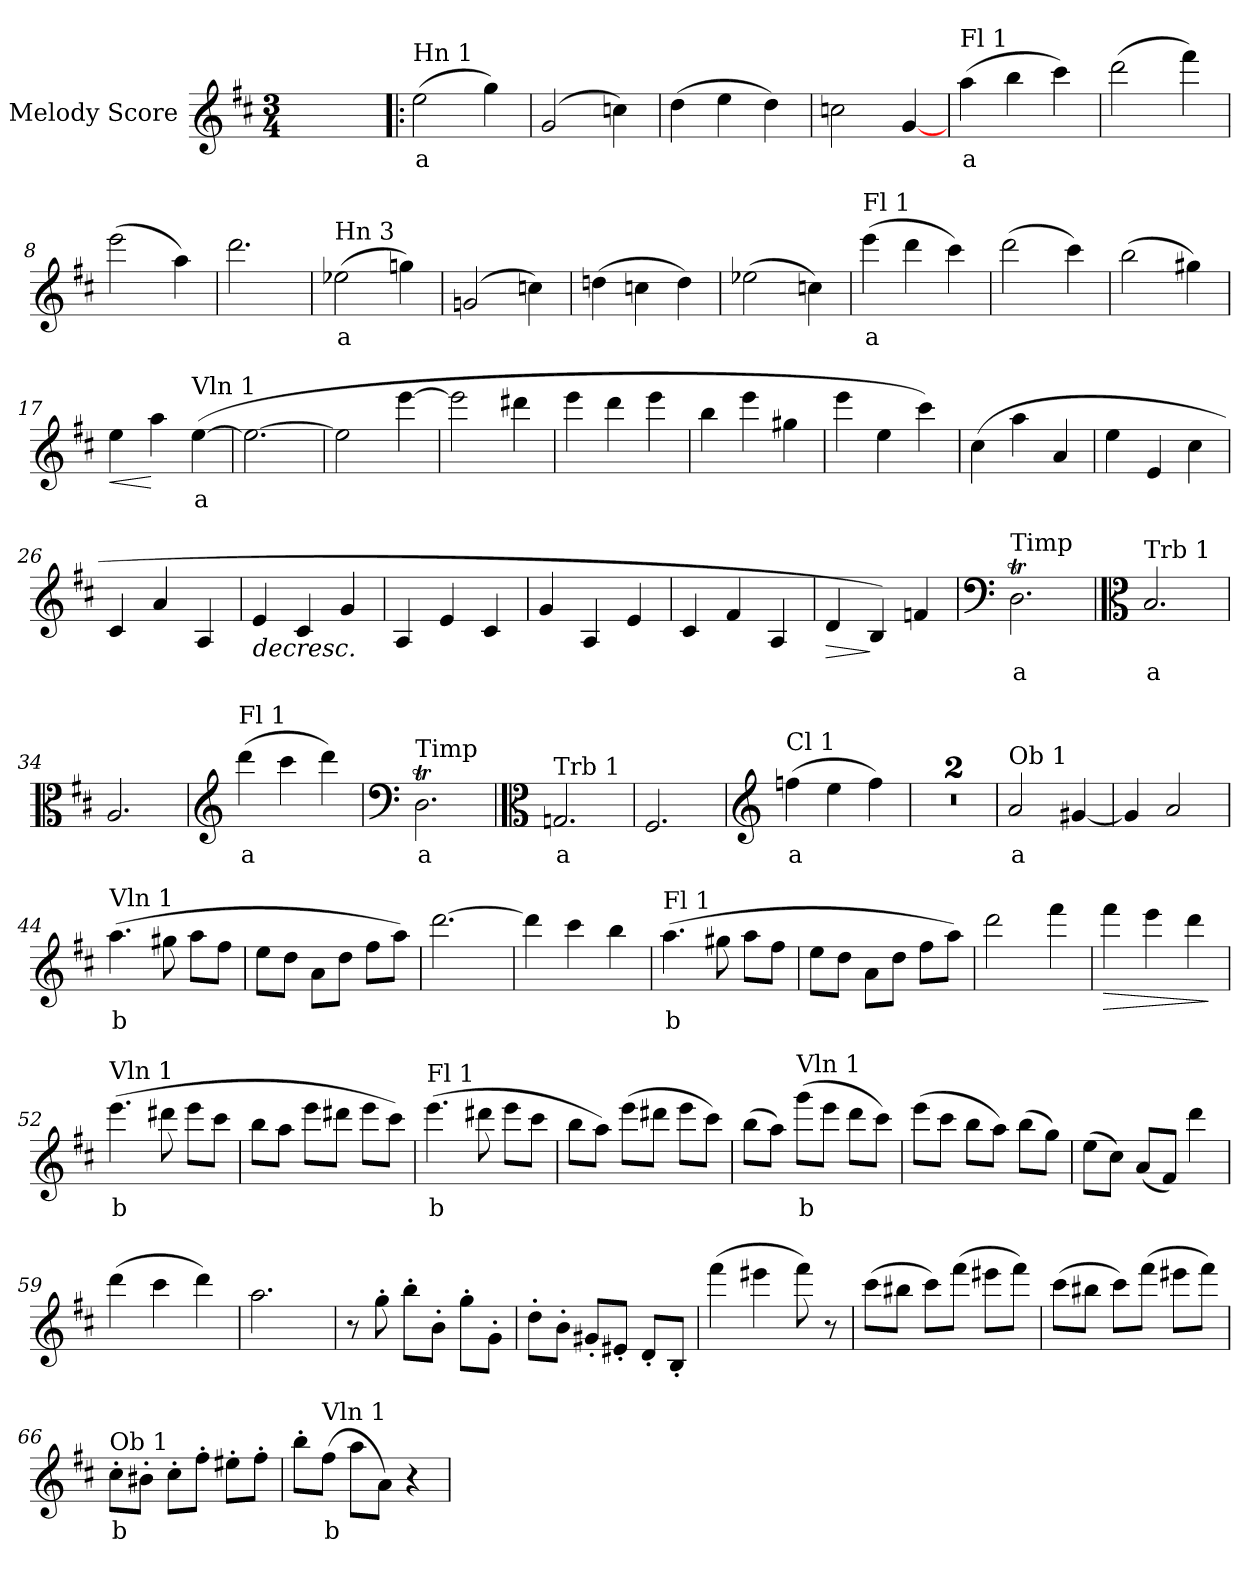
**kern	**text	**dynam
*part1	*part1	*part1
*staff1	*staff1	*staff1
*I"Melody Score	*	*
*k[f#c#]	*	*
*M3/4	*	*
=1	=1	=1
2.ryy	.	.
=2!|:	=2!|:	=2!|:
!LO:TX:a:t=Hn 1	!	!
!	!LO:LY:b:color=#FF0000	!
(2ee\	a	.
4gg\)	.	.
=3	=3	=3
(2g/	.	.
4ccn\)	.	.
=4	=4	=4
(4dd\	.	.
4ee\	.	.
4dd\)	.	.
=5	=5	=5
2ccn\	.	.
[4g/	.	.
=6	=6	=6
!LO:TX:a:t=Fl 1	!	!
!	!LO:LY:b:color=#FF0000	!
(4aa\	a	.
4bb\	.	.
4ccc#\)	.	.
=7	=7	=7
(2ddd\	.	.
4fff#\)	.	.
=8	=8	=8
(2eee\	.	.
4aa\)	.	.
=9	=9	=9
2.ddd\	.	.
=10	=10	=10
!LO:TX:a:t=Hn 3	!	!
!	!LO:LY:b:color=#FF0000	!
(2ee-X\	a	.
4ggn\)	.	.
=11	=11	=11
(2gn/	.	.
4ccn\)	.	.
=12	=12	=12
(4ddn\	.	.
4ccn\	.	.
4dd\)	.	.
=13	=13	=13
(2ee-X\	.	.
4ccn\)	.	.
=14	=14	=14
!LO:TX:a:t=Fl 1	!	!
!	!LO:LY:b:color=#FF0000	!
(4eee\	a	.
4ddd\	.	.
4ccc#\)	.	.
=15	=15	=15
(2ddd\	.	.
4ccc#\)	.	.
=16	=16	=16
(2bb\	.	.
4gg#X\)	.	.
=17	=17	=17
!	!	!LO:HP:b
4ee\	.	<
4aa\	.	[
!LO:TX:a:t=Vln 1	!	!
!	!LO:LY:b:color=#FF0000	!
([4ee\	a	.
=18	=18	=18
2.ee\_	.	.
=19	=19	=19
2ee\]	.	.
[4eee\	.	.
=20	=20	=20
2eee\]	.	.
4ddd#X\	.	.
=21	=21	=21
4eee\	.	.
4ddd\	.	.
4eee\	.	.
=22	=22	=22
4bb\	.	.
4eee\	.	.
4gg#X\	.	.
=23	=23	=23
4eee\	.	.
4ee\	.	.
4ccc#\)	.	.
=24	=24	=24
(4cc#\	.	.
4aa\	.	.
4a/	.	.
=25	=25	=25
4ee\	.	.
4e/	.	.
4cc#\	.	.
=26	=26	=26
4c#/	.	.
4a/	.	.
4A/	.	.
=27	=27	=27
!	!	!LO:HP:b
4e/	.	>
4c#/	.	.
4g/	.	.
=28	=28	=28
4A/	.	.
4e/	.	.
4c#/	.	.
=29	=29	=29
4g/	.	.
4A/	.	.
4e/	.	.
=30	=30	=30
4c#/	.	.
4f#/	.	.
4A/	.	.
=31	=31	=31
!	!	!LO:HP:b
4d/	.	>
4B/)	.	]
4fn/	.	.
=32	=32	=32
*clefF4	*	*
!LO:TX:a:t=Timp	!	!
!	!LO:LY:b:color=#FF0000	!
2.DT\	a	.
=33	=33	=33
*clefC3	*	*
!LO:TX:a:t=Trb 1	!	!
!	!LO:LY:b:color=#FF0000	!
2.B/	a	.
=34	=34	=34
2.A/	.	.
=35	=35	=35
*clefG2	*	*
!LO:TX:a:t=Fl 1	!	!
!	!LO:LY:b:color=#FF0000	!
(4ddd\	a	.
4ccc#\	.	.
4ddd\)	.	.
=36	=36	=36
*clefF4	*	*
!LO:TX:a:t=Timp	!	!
!	!LO:LY:b:color=#FF0000	!
2.DT\	a	.
=37	=37	=37
*clefC3	*	*
!LO:TX:a:t=Trb 1	!	!
!	!LO:LY:b:color=#FF0000	!
2.Gn/	a	.
=38	=38	=38
2.F#/	.	.
=39	=39	=39
*clefG2	*	*
!LO:TX:a:t=Cl 1	!	!
!	!LO:LY:b:color=#FF0000	!
(4ffn\	a	.
4ee\	.	.
4ff\)	.	.
=40	=40	=40
2.r	.	.
=41	=41	=41
2.r	.	.
=42	=42	=42
!LO:TX:a:t=Ob 1	!	!
!	!LO:LY:b:color=#FF0000	!
2a/	a	.
[4g#X/	.	.
=43	=43	=43
4g#/]	.	.
2a/	.	.
=44	=44	=44
!LO:TX:a:t=Vln 1	!	!
!	!LO:LY:b:color=#FF0000	!
(4.aa\	b	.
8gg#X\	.	.
8aa\L	.	.
8ff#\J	.	.
=45	=45	=45
8ee\L	.	.
8dd\J	.	.
8a\L	.	.
8dd\J	.	.
8ff#\L	.	.
8aa\J)	.	.
=46	=46	=46
[2.ddd\	.	.
=47	=47	=47
4ddd\]	.	.
4ccc#\	.	.
4bb\	.	.
=48	=48	=48
!LO:TX:a:t=Fl 1	!	!
!	!LO:LY:b:color=#FF0000	!
(4.aa\	b	.
8gg#X\	.	.
8aa\L	.	.
8ff#\J	.	.
=49	=49	=49
8ee\L	.	.
8dd\J	.	.
8a\L	.	.
8dd\J	.	.
8ff#\L	.	.
8aa\J)	.	.
=50	=50	=50
2ddd\	.	.
4fff#\	.	.
.	.	]
=51	=51	=51
!	!	!LO:HP:b
4fff#\	.	>
4eee\	.	.
4ddd\	.	.
.	.	]
=52	=52	=52
!LO:TX:a:t=Vln 1	!	!
!	!LO:LY:b:color=#FF0000	!
(4.eee\	b	.
8ddd#X\	.	.
8eee\L	.	.
8ccc#\J	.	.
=53	=53	=53
8bb\L	.	.
8aa\J	.	.
8eee\L	.	.
8ddd#X\J	.	.
8eee\L	.	.
8ccc#\J)	.	.
=54	=54	=54
!LO:TX:a:t=Fl 1	!	!
!	!LO:LY:b:color=#FF0000	!
(4.eee\	b	.
8ddd#X\	.	.
8eee\L	.	.
8ccc#\J	.	.
=55	=55	=55
8bb\L	.	.
8aa\J)	.	.
(8eee\L	.	.
8ddd#X\J	.	.
8eee\L	.	.
8ccc#\J)	.	.
=56	=56	=56
(8bb\L	.	.
8aa\J)	.	.
!LO:TX:a:t=Vln 1	!	!
!	!LO:LY:b:color=#FF0000	!
(8ggg\L	b	.
8eee\J	.	.
8ddd\L	.	.
8ccc#\J)	.	.
=57	=57	=57
(8eee\L	.	.
8ccc#\J	.	.
8bb\L	.	.
8aa\J)	.	.
(8bb\L	.	.
8gg\J)	.	.
=58	=58	=58
(8ee\L	.	.
8cc#\J)	.	.
(8a/L	.	.
8f#/J)	.	.
4ddd\	.	.
=59	=59	=59
(4ddd\	.	.
4ccc#\	.	.
4ddd\)	.	.
=60	=60	=60
2.aa\	.	.
=61	=61	=61
8r	.	.
8gg'\	.	.
8bb'\L	.	.
8b'\J	.	.
8gg'\L	.	.
8g'\J	.	.
=62	=62	=62
8dd'\L	.	.
8b'\J	.	.
8g#X'/L	.	.
8e#X'/J	.	.
8d'/L	.	.
8B'/J	.	.
=63	=63	=63
(4fff#\	.	.
4eee#X\	.	.
8fff#\)	.	.
8r	.	.
=64	=64	=64
(8ccc#\L	.	.
8bb#X\J	.	.
8ccc#\L)	.	.
(8fff#\J	.	.
8eee#X\L	.	.
8fff#\J)	.	.
=65	=65	=65
(8ccc#\L	.	.
8bb#X\J	.	.
8ccc#\L)	.	.
(8fff#\J	.	.
8eee#X\L	.	.
8fff#\J)	.	.
=66	=66	=66
!LO:TX:a:t=Ob 1	!	!
!	!LO:LY:b:color=#FF0000	!
8cc#'\L	b	.
8b#X'\J	.	.
8cc#'\L	.	.
8ff#'\J	.	.
8ee#X'\L	.	.
8ff#'\J	.	.
=67	=67	=67
8bb'\L	.	.
!LO:TX:a:t=Vln 1	!	!
!	!LO:LY:b:color=#FF0000	!
(8ff#\J	b	.
8aa\L	.	.
8a\J)	.	.
4r	.	.
=	=	=
*-	*-	*-
